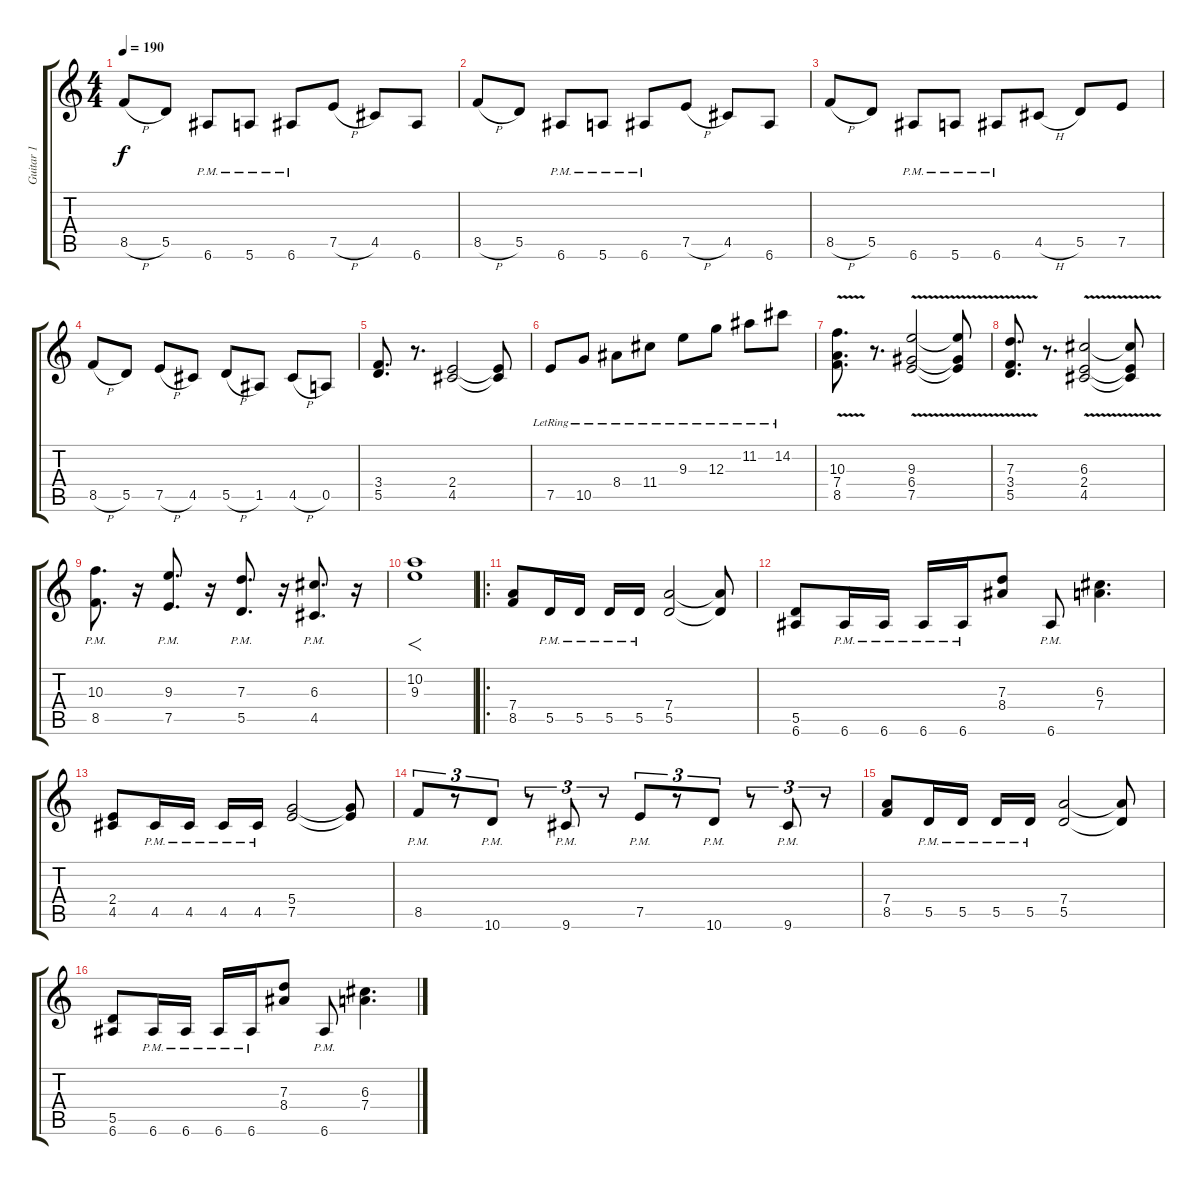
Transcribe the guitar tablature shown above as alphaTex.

\track ("Guitar 1" "Guitar 1") {instrument distortionguitar}
\staff {score tabs}
\tuning (E4 B3 G3 D3 A2 E2) {hide}
\ts (4 4)
\tempo 190
\clef g2
\ks c
8.5{h}.8{dy f} 5.5.8 6.6{pm}.8 5.6{pm}.8 6.6{pm}.8 7.5{h}.8 4.5.8 6.6.8 |
8.5{h}.8 5.5.8 6.6{pm}.8 5.6{pm}.8 6.6{pm}.8 7.5{h}.8 4.5.8 6.6.8 |
8.5{h}.8 5.5.8 6.6{pm}.8 5.6{pm}.8 6.6{pm}.8 4.5{h}.8 5.5.8 7.5.8 |
8.5{h}.8 5.5.8 7.5{h}.8 4.5.8 5.5{h}.8 1.5.8 4.5{h}.8 0.5.8 |
(3.4 5.5).8{d} r.8{d} (2.4 4.5).2 (2.4{t} 4.5{t}).8 |
7.5{lr}.8{instrument electricguitarclean} 10.5{lr}.8 8.4{lr}.8 11.4{lr}.8 9.3{lr}.8 12.3{lr}.8 11.2{lr}.8 14.2{lr}.8 |
(10.3{v} 7.4 8.5).8{d instrument distortionguitar} r.8{d} (9.3{v} 6.4 7.5).2 (9.3{t} 6.4{t} 7.5{t}).8 |
(7.3{v} 3.4 5.5).8{d} r.8{d} (6.3{v} 2.4 4.5).2 (6.3{t} 2.4{t} 4.5{t}).8 |
(10.3{pm} 8.5{pm}).8{d} r.16 (9.3{pm} 7.5{pm}).8{d} r.16 (7.3{pm} 5.5{pm}).8{d} r.16 (6.3{pm} 4.5{pm}).8{d} r.16 |
(10.2 9.3).1{f} |
\ro
(7.4 8.5).8 5.5{pm}.16 5.5{pm}.16 5.5{pm}.16 5.5{pm}.16 (7.4 5.5).2 (7.4{t} 5.5{t}).8 |
(5.5 6.6).8 6.6{pm}.16 6.6{pm}.16 6.6{pm}.16 6.6{pm}.16 (7.3 8.4).8 6.6{pm}.8 (6.3 7.4).4{d} |
(2.4 4.5).8 4.5{pm}.16 4.5{pm}.16 4.5{pm}.16 4.5{pm}.16 (5.4 7.5).2 (5.4{t} 7.5{t}).8 |
8.5{pm}.8{tu (3 2)} r.8{tu (3 2)} 10.6{pm}.8{tu (3 2)} r.8{tu (3 2)} 9.6{pm}.8{tu (3 2)} r.8{tu (3 2)} 7.5{pm}.8{tu (3 2)} r.8{tu (3 2)} 10.6{pm}.8{tu (3 2)} r.8{tu (3 2)} 9.6{pm}.8{tu (3 2)} r.8{tu (3 2)} |
(7.4 8.5).8 5.5{pm}.16 5.5{pm}.16 5.5{pm}.16 5.5{pm}.16 (7.4 5.5).2 (7.4{t} 5.5{t}).8 |
(5.5 6.6).8 6.6{pm}.16 6.6{pm}.16 6.6{pm}.16 6.6{pm}.16 (7.3 8.4).8 6.6{pm}.8 (6.3 7.4).4{d}
